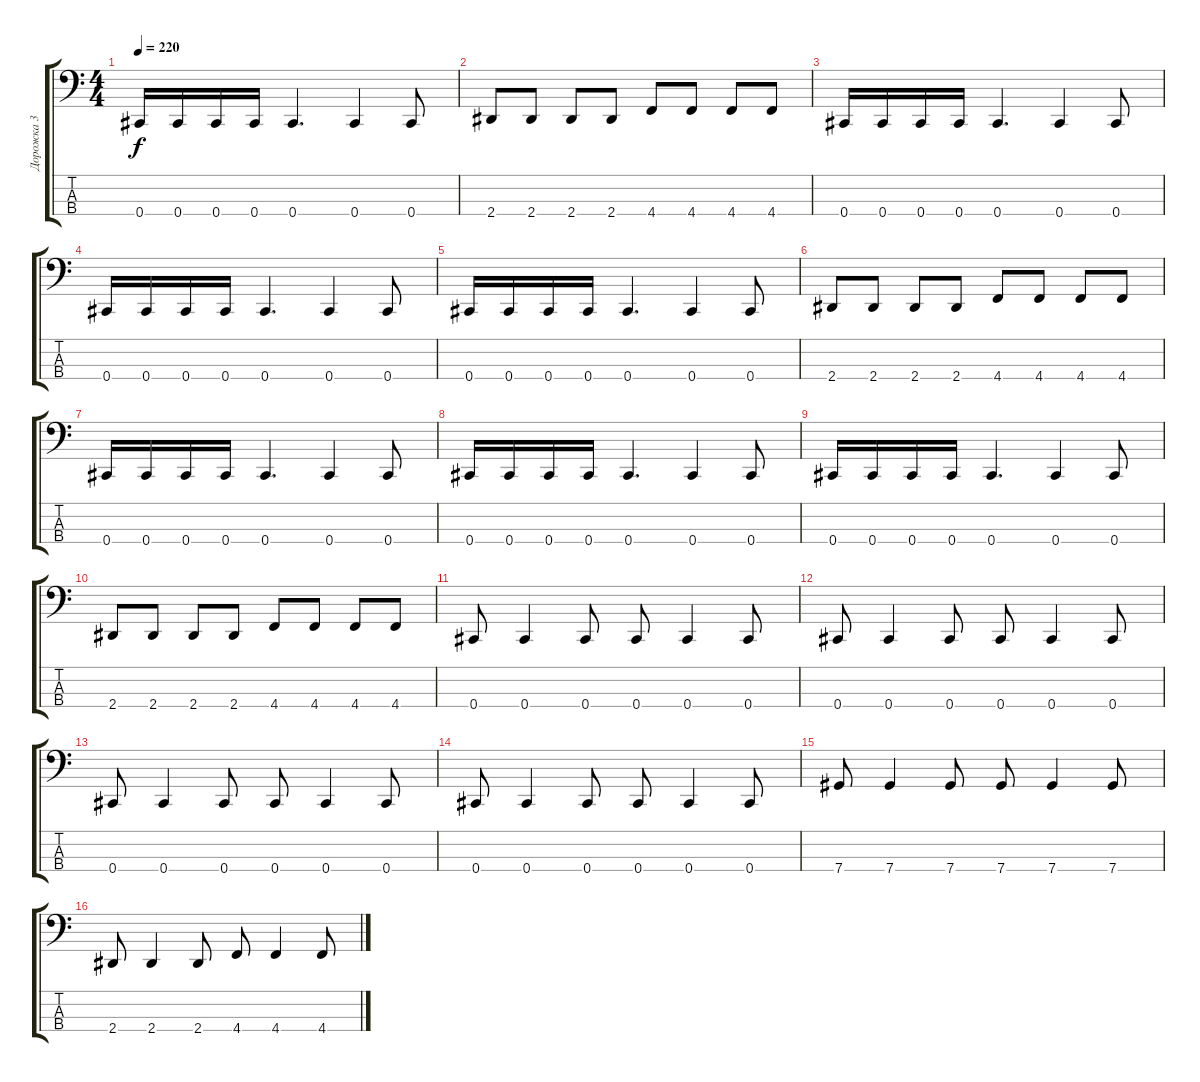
\track ("Дорожка 3" "Дорожка 3") {instrument electricbasspick}
\staff {score tabs}
\tuning (Gb2 Db2 Ab1 Db1) {hide}
\ts (4 4)
\tempo 220
\clef f4
\ks c
0.4.16{dy f} 0.4.16 0.4.16 0.4.16 0.4.4{d} 0.4.4 0.4.8 |
2.4.8 2.4.8 2.4.8 2.4.8 4.4.8 4.4.8 4.4.8 4.4.8 |
0.4.16 0.4.16 0.4.16 0.4.16 0.4.4{d} 0.4.4 0.4.8 |
0.4.16 0.4.16 0.4.16 0.4.16 0.4.4{d} 0.4.4 0.4.8 |
0.4.16 0.4.16 0.4.16 0.4.16 0.4.4{d} 0.4.4 0.4.8 |
2.4.8 2.4.8 2.4.8 2.4.8 4.4.8 4.4.8 4.4.8 4.4.8 |
0.4.16 0.4.16 0.4.16 0.4.16 0.4.4{d} 0.4.4 0.4.8 |
0.4.16 0.4.16 0.4.16 0.4.16 0.4.4{d} 0.4.4 0.4.8 |
0.4.16 0.4.16 0.4.16 0.4.16 0.4.4{d} 0.4.4 0.4.8 |
2.4.8 2.4.8 2.4.8 2.4.8 4.4.8 4.4.8 4.4.8 4.4.8 |
0.4.8 0.4.4 0.4.8 0.4.8 0.4.4 0.4.8 |
0.4.8 0.4.4 0.4.8 0.4.8 0.4.4 0.4.8 |
0.4.8 0.4.4 0.4.8 0.4.8 0.4.4 0.4.8 |
0.4.8 0.4.4 0.4.8 0.4.8 0.4.4 0.4.8 |
7.4.8 7.4.4 7.4.8 7.4.8 7.4.4 7.4.8 |
2.4.8 2.4.4 2.4.8 4.4.8 4.4.4 4.4.8
